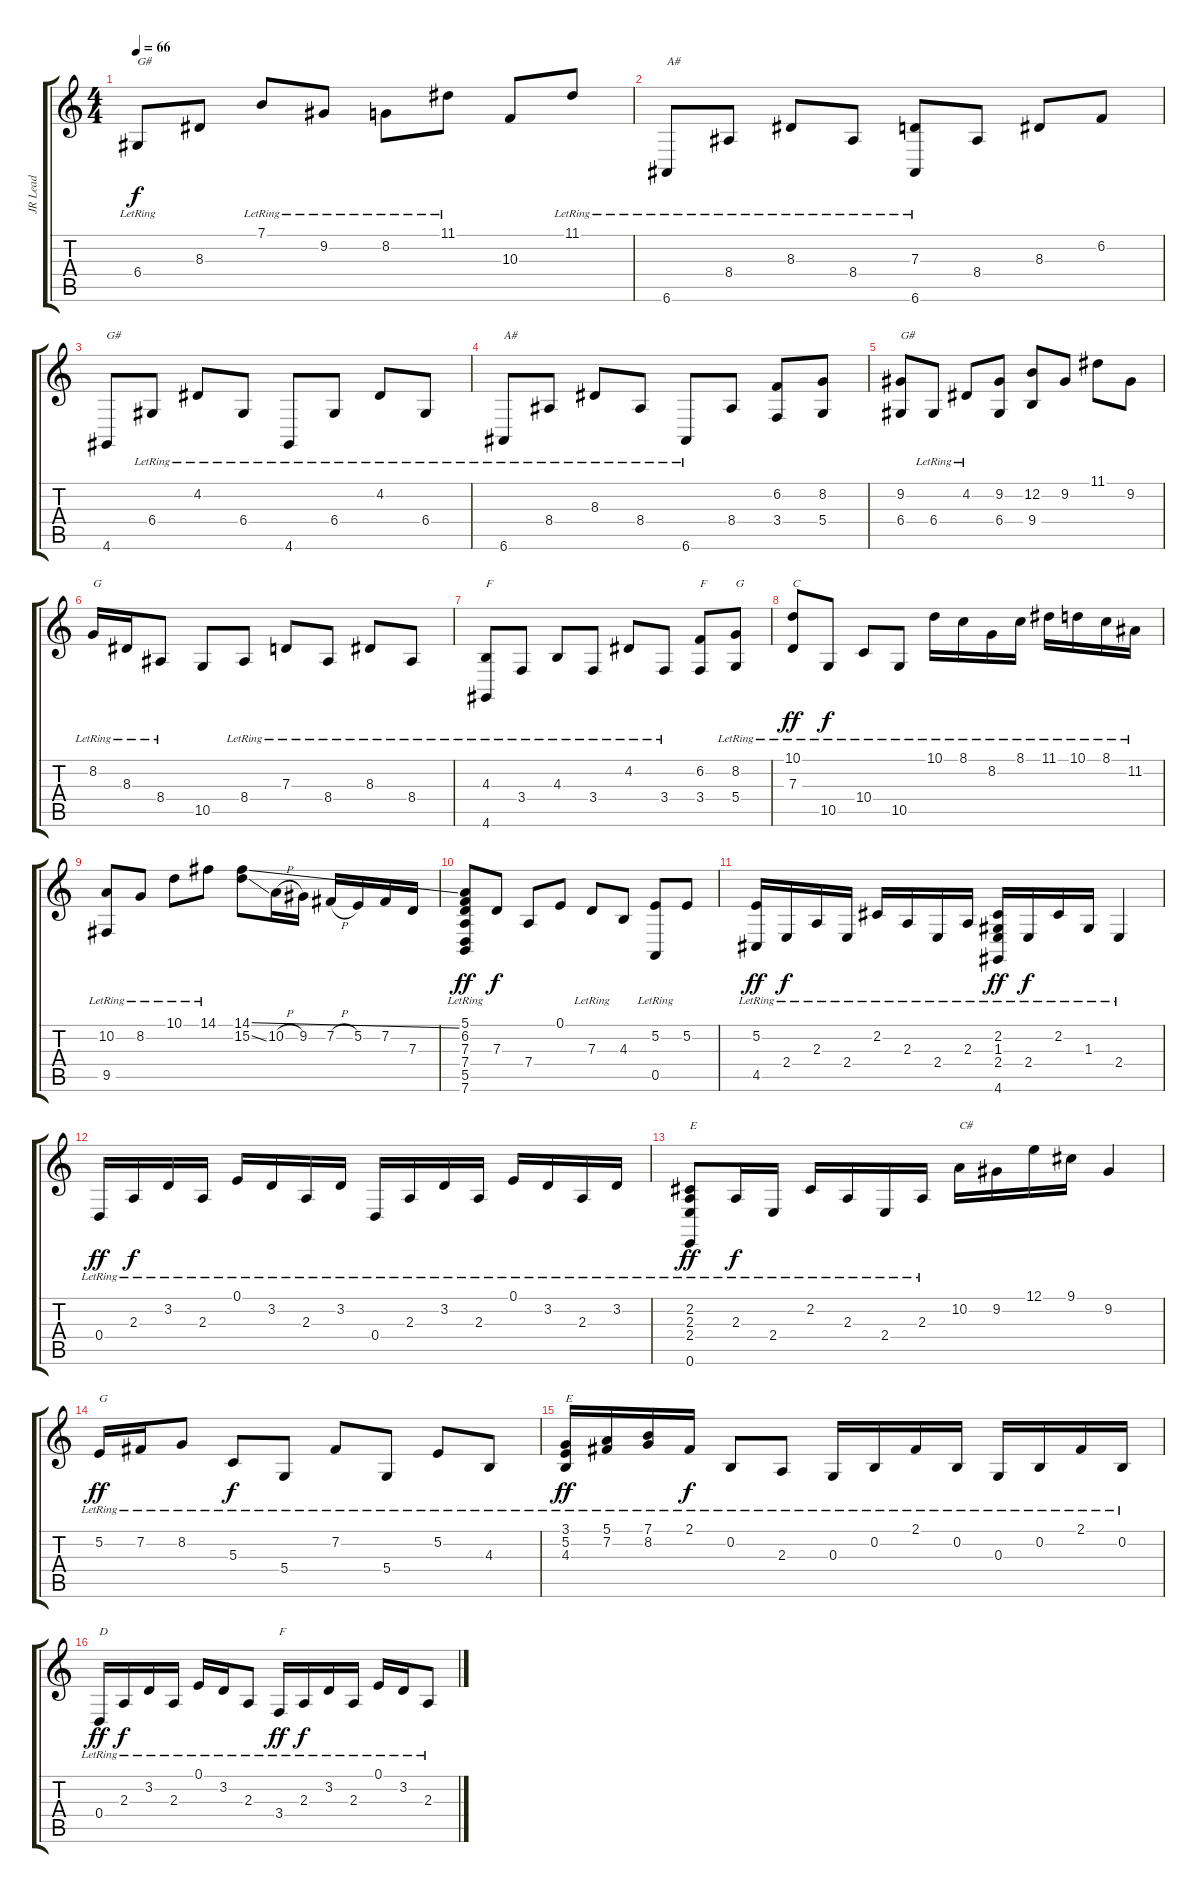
\track ("JR Lead" "JR Lead") {instrument lead2sawtooth}
\staff {score tabs}
\tuning (E4 B3 G3 D3 A2 E2) {hide}
\ts (4 4)
\tempo 66
\clef g2
\ks c
6.4{lr}.8{txt "G#" dy f} 8.3.8 7.1{lr}.8 9.2{lr}.8 8.2{lr}.8 11.1{lr}.8 10.3.8 11.1{lr}.8 |
6.6{lr}.8{txt "A#"} 8.4{lr}.8 8.3{lr}.8 8.4{lr}.8 (7.3 6.6{lr}).8 8.4.8 8.3.8 6.2.8 |
4.6.8{txt "G#"} 6.4{lr}.8 4.2{lr}.8 6.4{lr}.8 4.6{lr}.8 6.4{lr}.8 4.2{lr}.8 6.4{lr}.8 |
6.6{lr}.8{txt "A#"} 8.4{lr}.8 8.3{lr}.8 8.4{lr}.8 6.6{lr}.8 8.4.8 (6.2 3.4).8 (8.2 5.4).8 |
(9.2 6.4).8{txt "G#"} 6.4{lr}.8 4.2{lr}.8 (9.2 6.4).8 (12.2 9.4).8 9.2.8 11.1.8 9.2.8 |
8.2{lr}.16{txt "G"} 8.3{lr}.16 8.4{lr}.8 10.5.8 8.4{lr}.8 7.3{lr}.8 8.4{lr}.8 8.3{lr}.8 8.4{lr}.8 |
(4.3{lr} 4.6{lr}).8{txt "F"} 3.4{lr}.8 4.3{lr}.8 3.4{lr}.8 4.2{lr}.8 3.4{lr}.8 (6.2 3.4).8{txt "F"} (8.2{lr} 5.4{lr}).8{txt "G"} |
(10.1{lr} 7.3{lr}).8{txt "C" dy ff} 10.5{lr}.8{dy f} 10.4{lr}.8 10.5{lr}.8 10.1{lr}.16 8.1{lr}.16 8.2{lr}.16 8.1{lr}.16 11.1{lr}.16 10.1{lr}.16 8.1{lr}.16 11.2{lr}.16 |
(10.2{lr} 9.5{lr}).8 8.2{lr}.8 10.1{lr}.8 14.1{lr}.8 (14.1{ss} 15.2{ss}).8 10.2{h}.16 9.2.16 7.2{h}.16 5.2.16 7.2.16 7.3.16 |
(5.1 6.2{lr} 7.3{lr} 7.4{lr} 5.5{lr} 7.6).8{dy ff} 7.3.8{dy f} 7.4.8 0.1.8 7.3{lr}.8 4.3.8 (5.2{lr} 0.5{lr}).8 5.2.8 |
(5.2 4.5{lr}).16{dy ff} 2.4{lr}.16{dy f} 2.3{lr}.16 2.4{lr}.16 2.2{lr}.16 2.3{lr}.16 2.4{lr}.16 2.3{lr}.16 (2.2{lr} 1.3{lr} 2.4{lr} 4.6{lr}).16{dy ff} 2.4{lr}.16{dy f} 2.2{lr}.16 1.3{lr}.16 2.4{lr}.4 |
0.4{lr}.16{dy ff} 2.3{lr}.16{dy f} 3.2{lr}.16 2.3{lr}.16 0.1{lr}.16 3.2{lr}.16 2.3{lr}.16 3.2{lr}.16 0.4{lr}.16 2.3{lr}.16 3.2{lr}.16 2.3{lr}.16 0.1{lr}.16 3.2{lr}.16 2.3{lr}.16 3.2{lr}.16 |
(2.2{lr} 2.3{lr} 2.4{lr} 0.6{lr}).8{txt "E" dy ff} 2.3{lr}.16{dy f} 2.4{lr}.16 2.2{lr}.16 2.3{lr}.16 2.4{lr}.16 2.3{lr}.16 10.2.16{txt "C#"} 9.2.16 12.1.16 9.1.16 9.2.4 |
5.2{lr}.16{txt "G" dy ff} 7.2{lr}.16 8.2{lr}.8 5.3{lr}.8{dy f} 5.4{lr}.8 7.2{lr}.8 5.4{lr}.8 5.2{lr}.8 4.3{lr}.8 |
(3.1{lr} 5.2{lr} 4.3{lr}).16{txt "E" dy ff} (5.1{lr} 7.2{lr}).16 (7.1{lr} 8.2{lr}).16 2.1{lr}.16{dy f} 0.2{lr}.8 2.3{lr}.8 0.3{lr}.16 0.2{lr}.16 2.1{lr}.16 0.2{lr}.16 0.3{lr}.16 0.2{lr}.16 2.1{lr}.16 0.2{lr}.16 |
0.4{lr}.16{txt "D" dy ff} 2.3{lr}.16{dy f} 3.2{lr}.16 2.3{lr}.16 0.1{lr}.16 3.2{lr}.16 2.3{lr}.8 3.4{lr}.16{txt "F" dy ff} 2.3{lr}.16{dy f} 3.2{lr}.16 2.3{lr}.16 0.1{lr}.16 3.2{lr}.16 2.3{lr}.8
